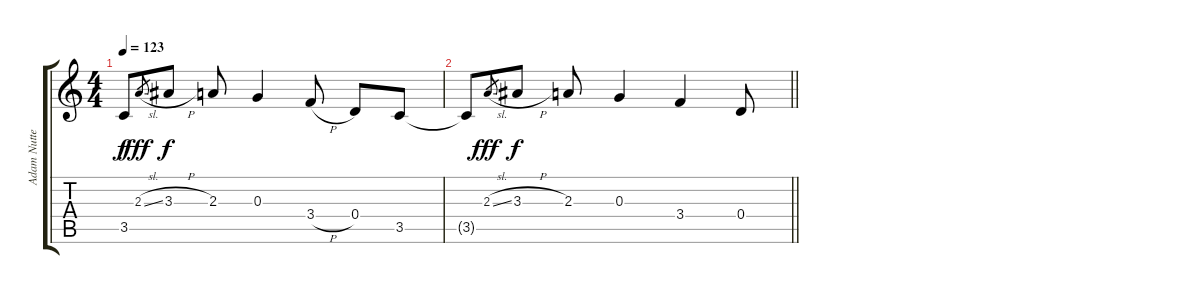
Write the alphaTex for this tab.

\track ("Adam Nutter" "Adam Nutte") {instrument electricguitarclean}
\staff {score tabs}
\tuning (E4 B3 G3 D3 A2 D2) {hide}
\ts (4 4)
\tempo 123
\clef g2
\ks c
3.5{t}.8{dy f} 2.3{sl}.8{gr dy fff} 3.3{h}.8{dy f} 2.3.8 0.3.4 3.4{h}.8 0.4.8 3.5.8 |
\barLineRight lightlight
3.5{t}.8 2.3{sl}.8{gr dy fff} 3.3{h}.8{dy f} 2.3.8 0.3.4 3.4.4 0.4.8
